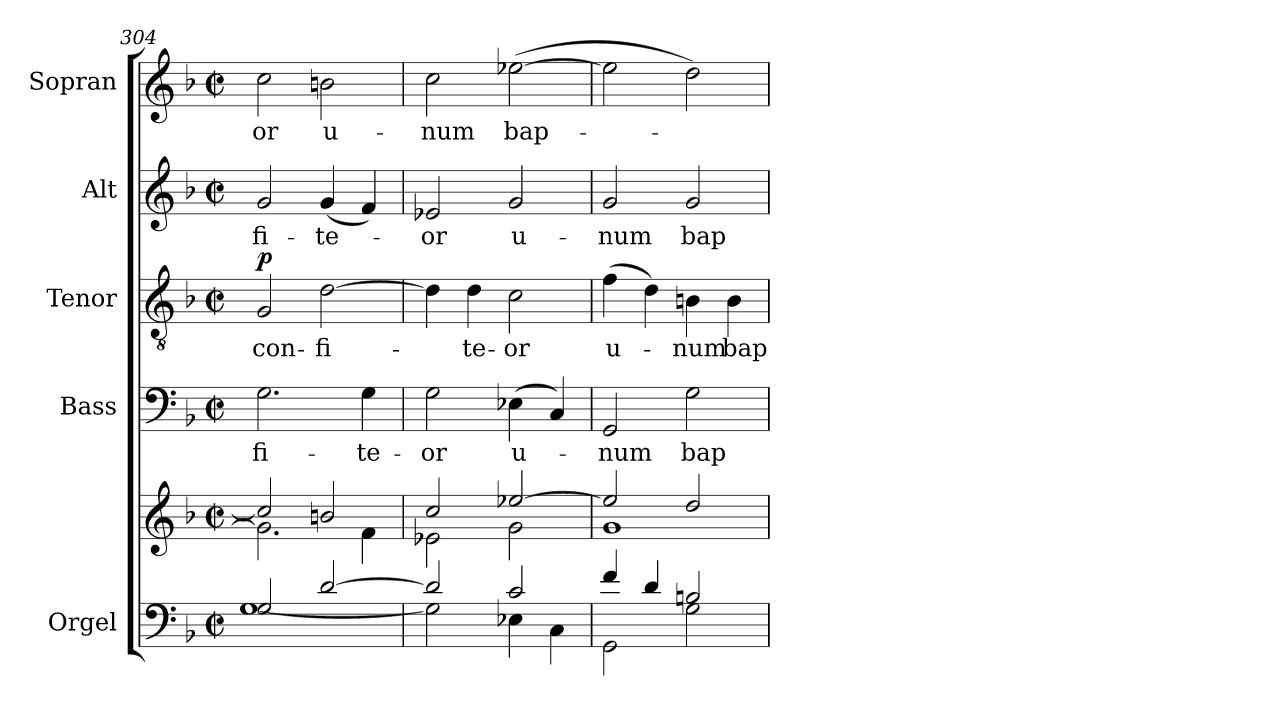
**kern	**kern	**kern	**text	**kern	**text	**dynam	**kern	**text	**kern	**text
*part5	*part5	*part4	*part4	*part3	*part3	*part3	*part2	*part2	*part1	*part1
*staff6	*staff5	*staff4	*staff4	*staff3	*staff3	*staff3	*staff2	*staff2	*staff1	*staff1
*I"Orgel	*	*I"Bass	*	*I"Tenor	*	*	*I"Alt	*	*I"Sopran	*
*I'Org.	*	*I'B.	*	*I'T.	*	*	*I'A.	*	*I'S.	*
*clefF4	*clefG2	*clefF4	*	*clefGv2	*	*	*clefG2	*	*clefG2	*
*k[b-]	*k[b-]	*k[b-]	*	*k[b-]	*	*	*k[b-]	*	*k[b-]	*
*F:	*F:	*F:	*	*F:	*	*	*F:	*	*F:	*
*M2/2	*M2/2	*M2/2	*	*M2/2	*	*	*M2/2	*	*M2/2	*
*met(c|)	*met(c|)	*met(c|)	*	*met(c|)	*	*	*met(c|)	*	*met(c|)	*
=304	=304	=304	=304	=304	=304	=304	=304	=304	=304	=304
*^	*^	*	*	*	*	*	*	*	*	*
!	!	!	!	!	!LO:LY:b	!	!LO:LY:b	!LO:DY:a	!	!LO:LY:b	!	!LO:LY:b
2G/	[<1G	2cc/]	2.g\]	2.G\	-fi-	2G/	con-	p	2g/	-fi-	2cc\	-or
!	!	!	!	!	!	!	!LO:LY:b	!	!	!LO:LY:b	!	!LO:LY:b
[>2d/	.	2bn/	.	.	.	[2d\	-fi-	.	(<4g/	-te-	2bn\	u-
!	!	!	!	!	!LO:LY:b	!	!	!	!	!	!	!
.	.	.	4f\	4G\	-te-	.	.	.	4f/)	.	.	.
=305	=305	=305	=305	=305	=305	=305	=305	=305	=305	=305	=305	=305
!	!	!	!	!	!LO:LY:b	!	!	!	!	!LO:LY:b	!	!LO:LY:b
2d/]	2G\]	2cc/	2e-X\	2G\	-or	4d\]	.	.	2e-X/	-or	2cc\	-num
!	!	!	!	!	!	!	!LO:LY:b	!	!	!	!	!
.	.	.	.	.	.	4d\	-te-	.	.	.	.	.
!	!	!	!	!	!LO:LY:b	!	!LO:LY:b	!	!	!LO:LY:b	!	!LO:LY:b
2c/	4E-X\	[>2ee-X/	2g\	(>4E-X\	u-	2c\	-or	.	2g/	u-	(>[2ee-X\	bap-
.	4C\	.	.	4C/)	.	.	.	.	.	.	.	.
=306	=306	=306	=306	=306	=306	=306	=306	=306	=306	=306	=306	=306
!	!	!	!	!	!LO:LY:b	!	!LO:LY:b	!	!	!LO:LY:b	!	!
4f/	2GG\	2ee-/]	1g	2GG/	-num	(>4f\	u-	.	2g/	-num	2ee-\]	.
4d/	.	.	.	.	.	4d\)	.	.	.	.	.	.
!	!	!	!	!	!LO:LY:b	!	!LO:LY:b	!	!	!LO:LY:b	!	!
2Bn/	2G\	2dd/	.	2G\	bap-	4Bn\	-num	.	2g/	bap-	2dd\)	.
!	!	!	!	!	!	!	!LO:LY:b	!	!	!	!	!
.	.	.	.	.	.	4B\	bap-	.	.	.	.	.
*v	*v	*	*	*	*	*	*	*	*	*	*	*
*	*v	*v	*	*	*	*	*	*	*	*	*
=	=	=	=	=	=	=	=	=	=	=
*-	*-	*-	*-	*-	*-	*-	*-	*-	*-	*-
